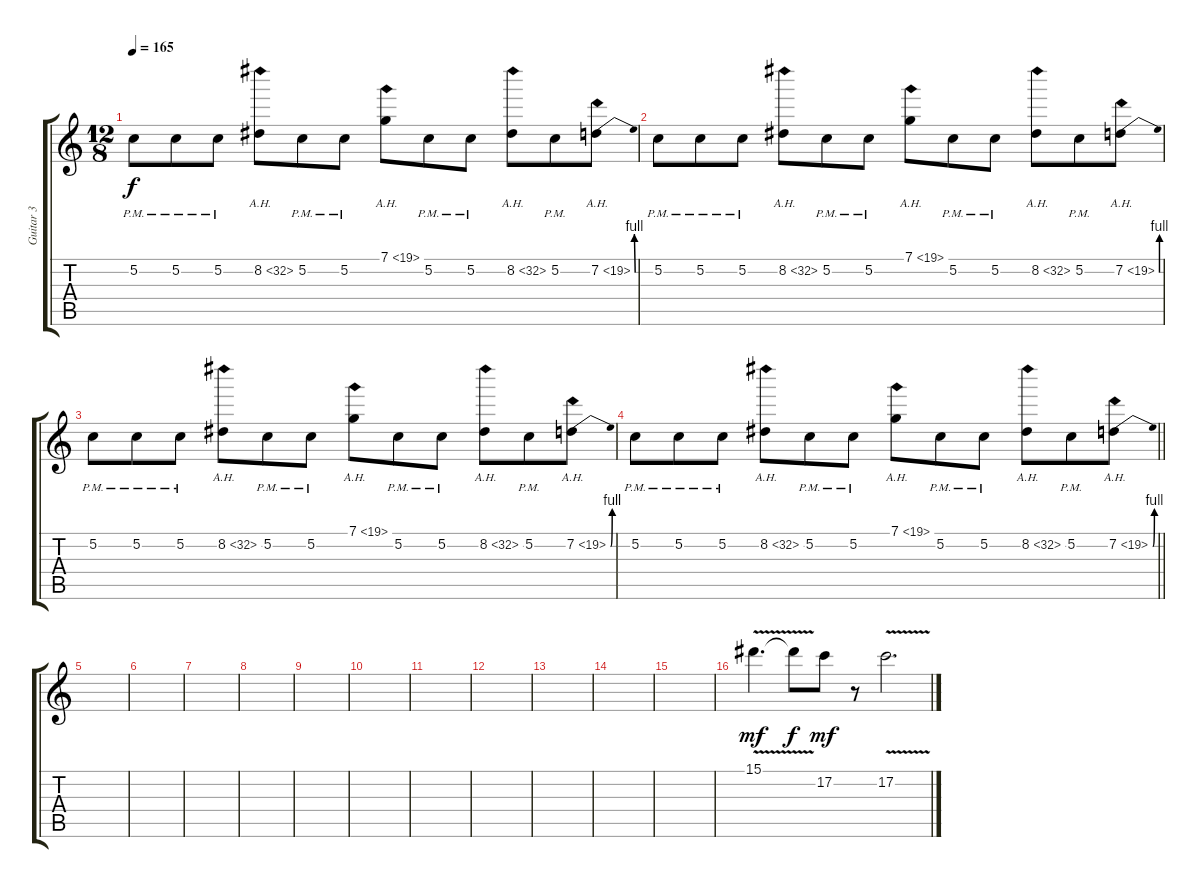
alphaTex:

\track ("Guitar 3" "Guitar 3") {instrument distortionguitar}
\staff {score tabs}
\tuning (C4 G3 Eb3 Bb2 F2 C2) {hide}
\ts (12 8)
\tempo 165
\clef g2
\ks c
5.2{pm}.8{dy f} 5.2{pm}.8 5.2{pm}.8 8.2{ah 24}.8 5.2{pm}.8 5.2{pm}.8 7.1{ah 12}.8 5.2{pm}.8 5.2{pm}.8 8.2{ah 24}.8 5.2{pm}.8 7.2{be (bend 0 0 60 4) ah 12}.8 |
5.2{pm}.8 5.2{pm}.8 5.2{pm}.8 8.2{ah 24}.8 5.2{pm}.8 5.2{pm}.8 7.1{ah 12}.8 5.2{pm}.8 5.2{pm}.8 8.2{ah 24}.8 5.2{pm}.8 7.2{be (bend 0 0 60 4) ah 12}.8 |
5.2{pm}.8 5.2{pm}.8 5.2{pm}.8 8.2{ah 24}.8 5.2{pm}.8 5.2{pm}.8 7.1{ah 12}.8 5.2{pm}.8 5.2{pm}.8 8.2{ah 24}.8 5.2{pm}.8 7.2{be (bend 0 0 60 4) ah 12}.8 |
\barLineRight lightlight
5.2{pm}.8 5.2{pm}.8 5.2{pm}.8 8.2{ah 24}.8 5.2{pm}.8 5.2{pm}.8 7.1{ah 12}.8 5.2{pm}.8 5.2{pm}.8 8.2{ah 24}.8 5.2{pm}.8 7.2{be (bend 0 0 60 4) ah 12}.8 |
\section ("" "")
|
|
|
|
|
|
|
|
|
|
|
15.1{v}.4{d dy mf volume 13} 15.1{t}.8{dy f} 17.2.8{dy mf} r.8 17.2{v}.2{d}
